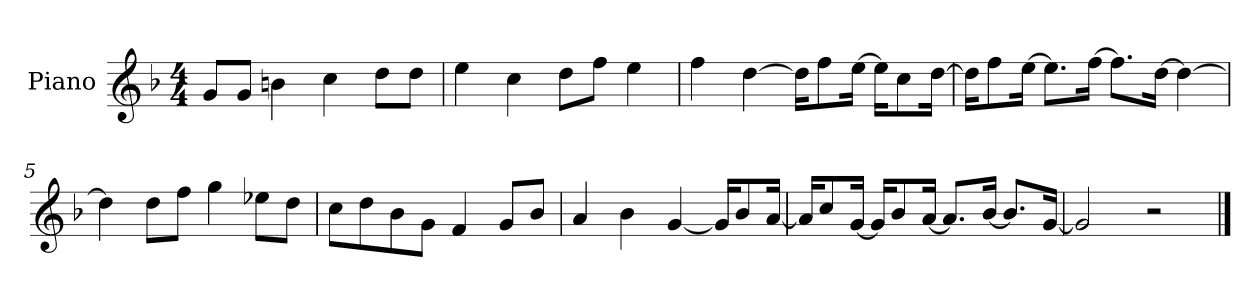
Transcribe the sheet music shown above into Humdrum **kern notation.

**kern
*part1
*staff1
*I"Piano
*I'P-no
*clefG2
*k[b-]
*M4/4
*MM90
=1
8g/L
8g/J
4bn\
4cc\
8dd\L
8dd\J
=2
4ee\
4cc\
8dd\L
8ff\J
4ee\
=3
4ff\
[4dd\
16dd\KL]
8ff\
[16ee\Jk
16ee\KL]
8cc\
[16dd\Jk
=4
16dd\KL]
8ff\
[16ee\Jk
8.ee\L]
[16ff\Jk
8.ff\L]
[16dd\Jk
4dd\_
=5
4dd\]
8dd\L
8ff\J
4gg\
8ee-X\L
8dd\J
!!LO:LB:g=z
=6
8cc\L
8dd\
8b-\
8g\J
4f/
8g/L
8b-/J
=7
4a/
4b-\
[4g/
16g/KL]
8b-/
[16a/Jk
=8
16a/KL]
8cc/
[16g/Jk
16g/KL]
8b-/
[16a/Jk
8.a/L]
[16b-/Jk
8.b-/L]
[16g/Jk
=9
2g/]
2r
==
*-
